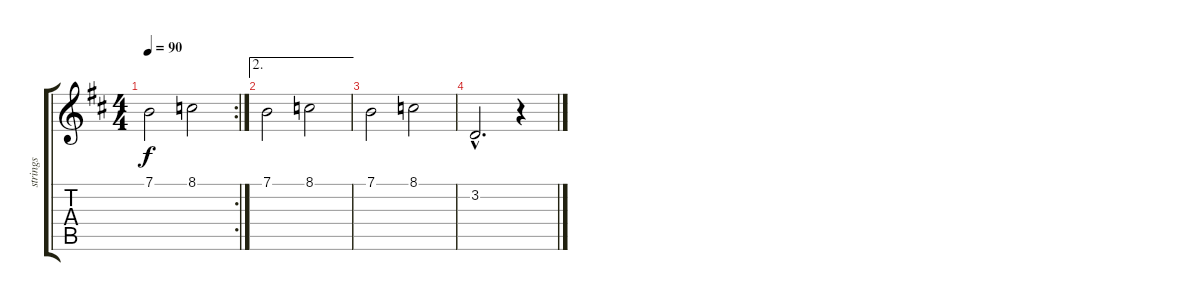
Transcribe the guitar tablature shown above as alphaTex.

\track ("strings" "strings") {instrument stringensemble1}
\staff {score tabs}
\tuning (E4 B3 G3 D3 A2 E2) {hide}
\rc 2
\ts (4 4)
\tempo 90
\clef g2
\ks d
7.1.2{dy f} 8.1.2 |
\ae 2
7.1.2 8.1.2 |
7.1.2 8.1.2 |
3.2{hac}.2{d} r.4
